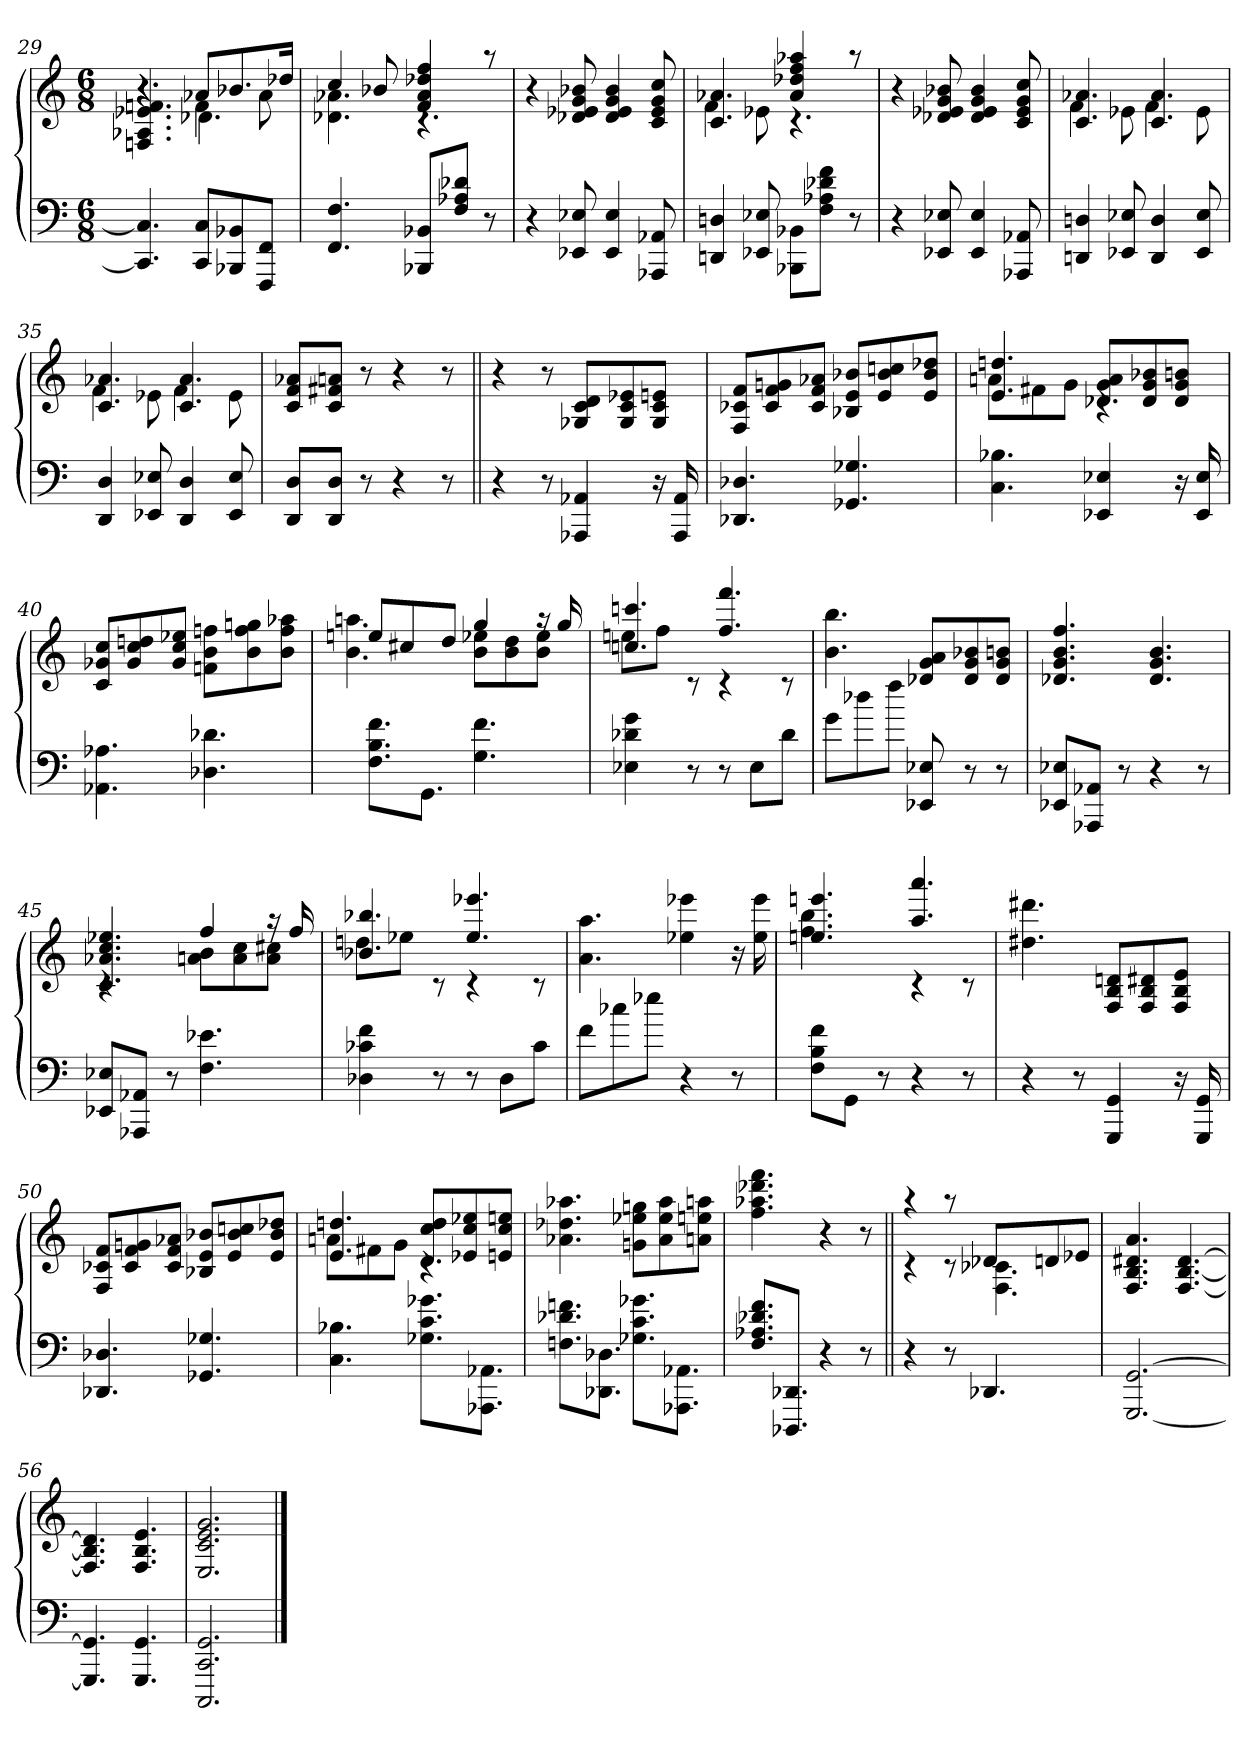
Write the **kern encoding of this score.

**kern	**kern
*part1	*part1
*staff2	*staff1
*clefF4	*clefG2
*k[]	*k[]
*C:	*C:
*M6/8	*M6/8
=29	=29
*	*^
*	*	*^
4.CC] 4.C]	4.Fn 4.A-X 4.e-X 4.fn	4.r	4.r
8CC 8CL	8a-XL	4f	4.d-X\
8BBB-X 8BB-X	8.b-X	.	.
8FFF 8FFJ	.	8a-	.
.	16dd-XJk	.	.
*	*	*v	*v
=30	=30	=30
4.FF 4.F	4cc	4.d-X 4.a-X
.	8b-X	.
8BBB-X 8BB-XL	4f 4a- 4dd-X 4ff	4.rc
8F 8A-X 8d-XJ	.	.
8r	8raa	.
*	*v	*v
=31	=31
4r	4r
8EE-X 8E-X	8d-X 8e-X 8g 8b-X
4EE- 4E-	4d- 4e- 4g 4b-
8AAA-X 8AA-X	8c 8e- 8g 8cc
=32	=32
*	*^
4DDn 4Dn	4.c 4.a-X	4f
8EE-X 8E-X	.	8e-X
8BBB-X 8BB-XL	4a- 4dd-X 4ff 4aa-X	4.rc
8F 8A-X 8d-X 8fJ	.	.
8r	8raa	.
*	*v	*v
=33	=33
4r	4r
8EE-X 8E-X	8d-X 8e-X 8g 8b-X
4EE- 4E-	4d- 4e- 4g 4b-
8AAA-X 8AA-X	8c 8e- 8g 8cc
=34	=34
*	*^
4DDn 4Dn	4.c 4.a-X	4f
8EE-X 8E-X	.	8e-X
4DD 4D	4.c 4.a-	4f
8EE- 8E-	.	8e-
=35	=35	=35
4DD 4D	4.c 4.a-X	4f
8EE-X 8E-X	.	8e-X
4DD 4D	4.c 4.a-	4f
8EE- 8E-	.	8e-
*	*v	*v
=36	=36
8DD 8DL	8c 8f 8a-XL
8DD 8DJ	8c 8f#X 8anJ
8r	8r
4r	4r
8r	8r
=37||	=37||
4r	4r
8r	8r
4AAA-X 4AA-X	8G-X 8c 8dL
.	8G- 8c 8e-X
16r	8G- 8c 8enJ
16AAA- 16AA-	.
=38	=38
4.DD-X 4.D-X	8F 8c-X 8fL
.	8c- 8f 8gn
.	8c- 8f 8a-XJ
4.GG-X 4.G-X	8B-X 8e 8b-XL
.	8e 8b- 8ccn
.	8e 8b- 8dd-XJ
=39	=39
*	*^
4.C 4.B-X	4.e 4.ddn	8anL
.	.	8f#X
.	.	8gJ
4EE-X 4E-X	8d-X 8g 8aL	4.rc
.	8d- 8g 8b-X	.
16r	8d- 8g 8bnJ	.
16EE- 16E-	.	.
*	*v	*v
=40	=40
4.AA-X 4.A-X	8c 8g-X 8ccL
.	8g- 8cc 8ddn
.	8g- 8cc 8ee-XJ
4.D-X 4.d-X	8fn 8b 8ffnL
.	8b 8ff 8ggn
.	8b 8ff 8aa-XJ
=41	=41
*	*^
8.F 8.B 8.fL	8eenL	4.b 4.aan
.	8cc#X	.
8.GGJ	.	.
.	8ddJ	.
4.G 4.f	4gg	8b 8ee-XL
.	.	8b 8dd
.	16raa	8b 8ee-J
.	16gg	.
=42	=42	=42
4E-X 4d-X 4g	4.ccn 4.cccn	8eenL
.	.	8ffJ
8r	.	8rc
8r	4.ff 4.fff	4rc
8E-L	.	.
8d-J	.	8rc
*	*v	*v
=43	=43
8gL	4.b 4.bb
8dd-X	.
8ffJ	.
8EE-X 8E-X	8d-X 8g 8aL
8r	8d- 8g 8b-X
8r	8d- 8g 8bnJ
=44	=44
8EE-X 8E-XL	4.d-X 4.g 4.b 4.ff
8AAA-X 8AA-XJ	.
8r	.
4r	4.d- 4.g 4.b
8r	.
=45	=45
*	*^
8EE-X 8E-XL	4.c 4.a-X 4.cc 4.ee-X	4.rc
8AAA-X 8AA-XJ	.	.
8r	.	.
4.F 4.e-X	4ff	8an 8bL
.	.	8a 8cc
.	16raa	8a 8cc#XJ
.	16ff	.
=46	=46	=46
4D-X 4c-X 4f	4.b-X 4.bb-X	8ddnL
.	.	8ee-XJ
8r	.	8rc
8r	4.ee- 4.eee-X	4rc
8D-L	.	.
8c-J	.	8rc
*	*v	*v
=47	=47
8fL	4.a 4.aa
8cc-X	.
8ee-XJ	.
4r	4ee-X 4eee-X
8r	16r
.	16ee- 16eee-
=48	=48
*	*^
8F 8B 8fL	4.een 4.eeen	4.ff 4.bb
8GGJ	.	.
8r	.	.
4r	4.aa 4.aaa	4rc
8r	.	8rc
*	*v	*v
=49	=49
4r	4.dd#X 4.ddd#X
8r	.
4GGG 4GG	8F 8B 8dnL
.	8F 8B 8d#X
16r	8F 8B 8eJ
16GGG 16GG	.
=50	=50
4.DD-X 4.D-X	8F 8c-X 8fL
.	8c- 8f 8gn
.	8c- 8f 8a-XJ
4.GG-X 4.G-X	8B-X 8e 8b-XL
.	8e 8b- 8ccn
.	8e 8b- 8dd-XJ
=51	=51
*	*^
4.C 4.B-X	4.e 4.ddn	8anL
.	.	8f#X
.	.	8gJ
8.G-X 8.c 8.g-XL	8d 8cc 8ddL	4.rc
.	8e-X 8cc 8ee-X	.
8.AAA-X 8.AA-XJ	.	.
.	8en 8cc 8eenJ	.
*	*v	*v
=52	=52
8.Fn 8.d-X 8.fnL	4.a-X 4.dd-X 4.aa-X
8.DD-X 8.D-XJ	.
8.G-X 8.c 8.g-XL	8gn 8ee-X 8ggnL
.	8a- 8ee- 8aa-
8.AAA-X 8.AA-XJ	.
.	8an 8een 8aanJ
=53	=53
8.F 8.A-X 8.d-X 8.fL	4.ff 4.aa-X 4.ddd-X 4.fff
8.DDD-X 8.DD-XJ	.
4r	4r
8r	8r
=54||	=54||
*	*^
4r	4raa	4rc
8r	8raa	8rc
4.DD-X	8d-XL	4.F 4.c-X
.	8dn	.
.	8e-XJ	.
*	*v	*v
=55	=55
[2.GGG [2.GG	4.F 4.B 4.d#X 4.a
.	[4.F [4.B [4.d#
=56	=56
4.GGG] 4.GG]	4.F] 4.B] 4.d#]
4.GGG 4.GG	4.F 4.B 4.e
=57	=57
2.CCC 2.CC 2.GG	2.E 2.c 2.e 2.g
==	==
*-	*-
